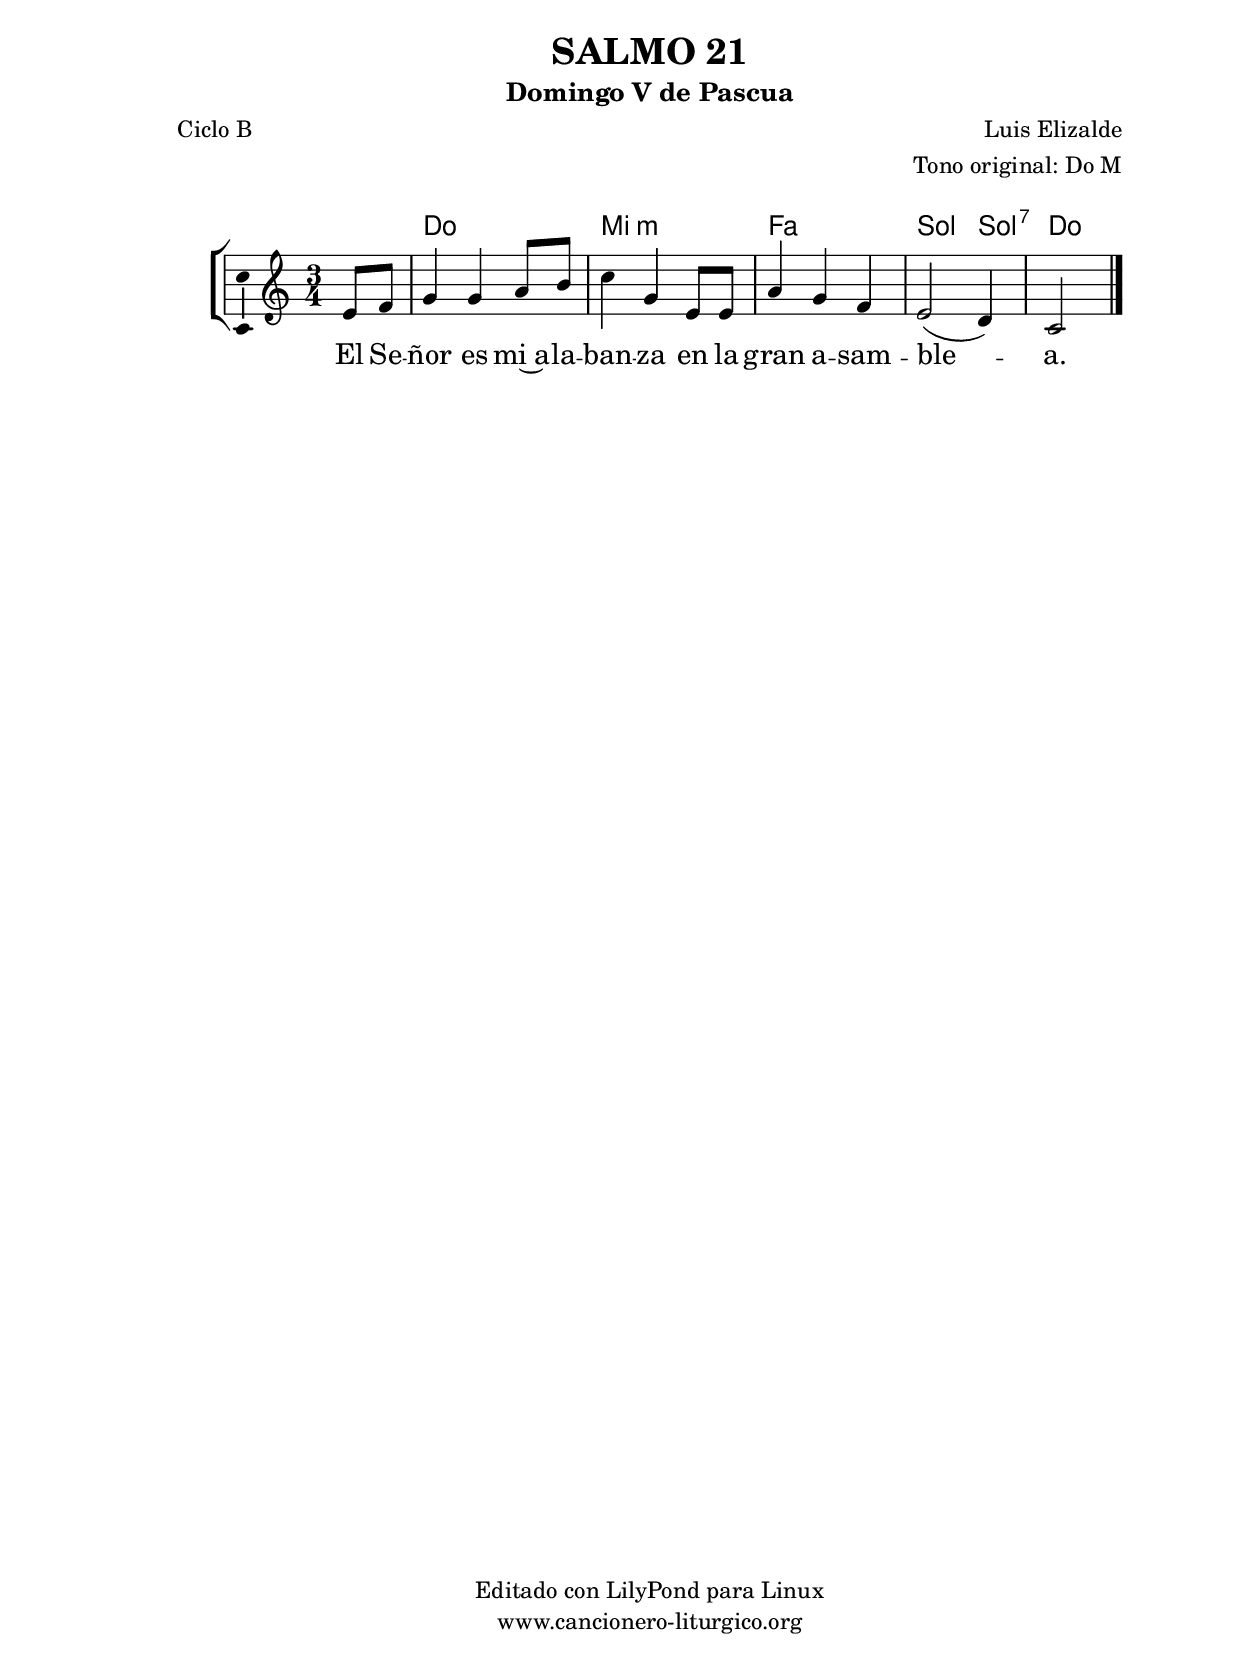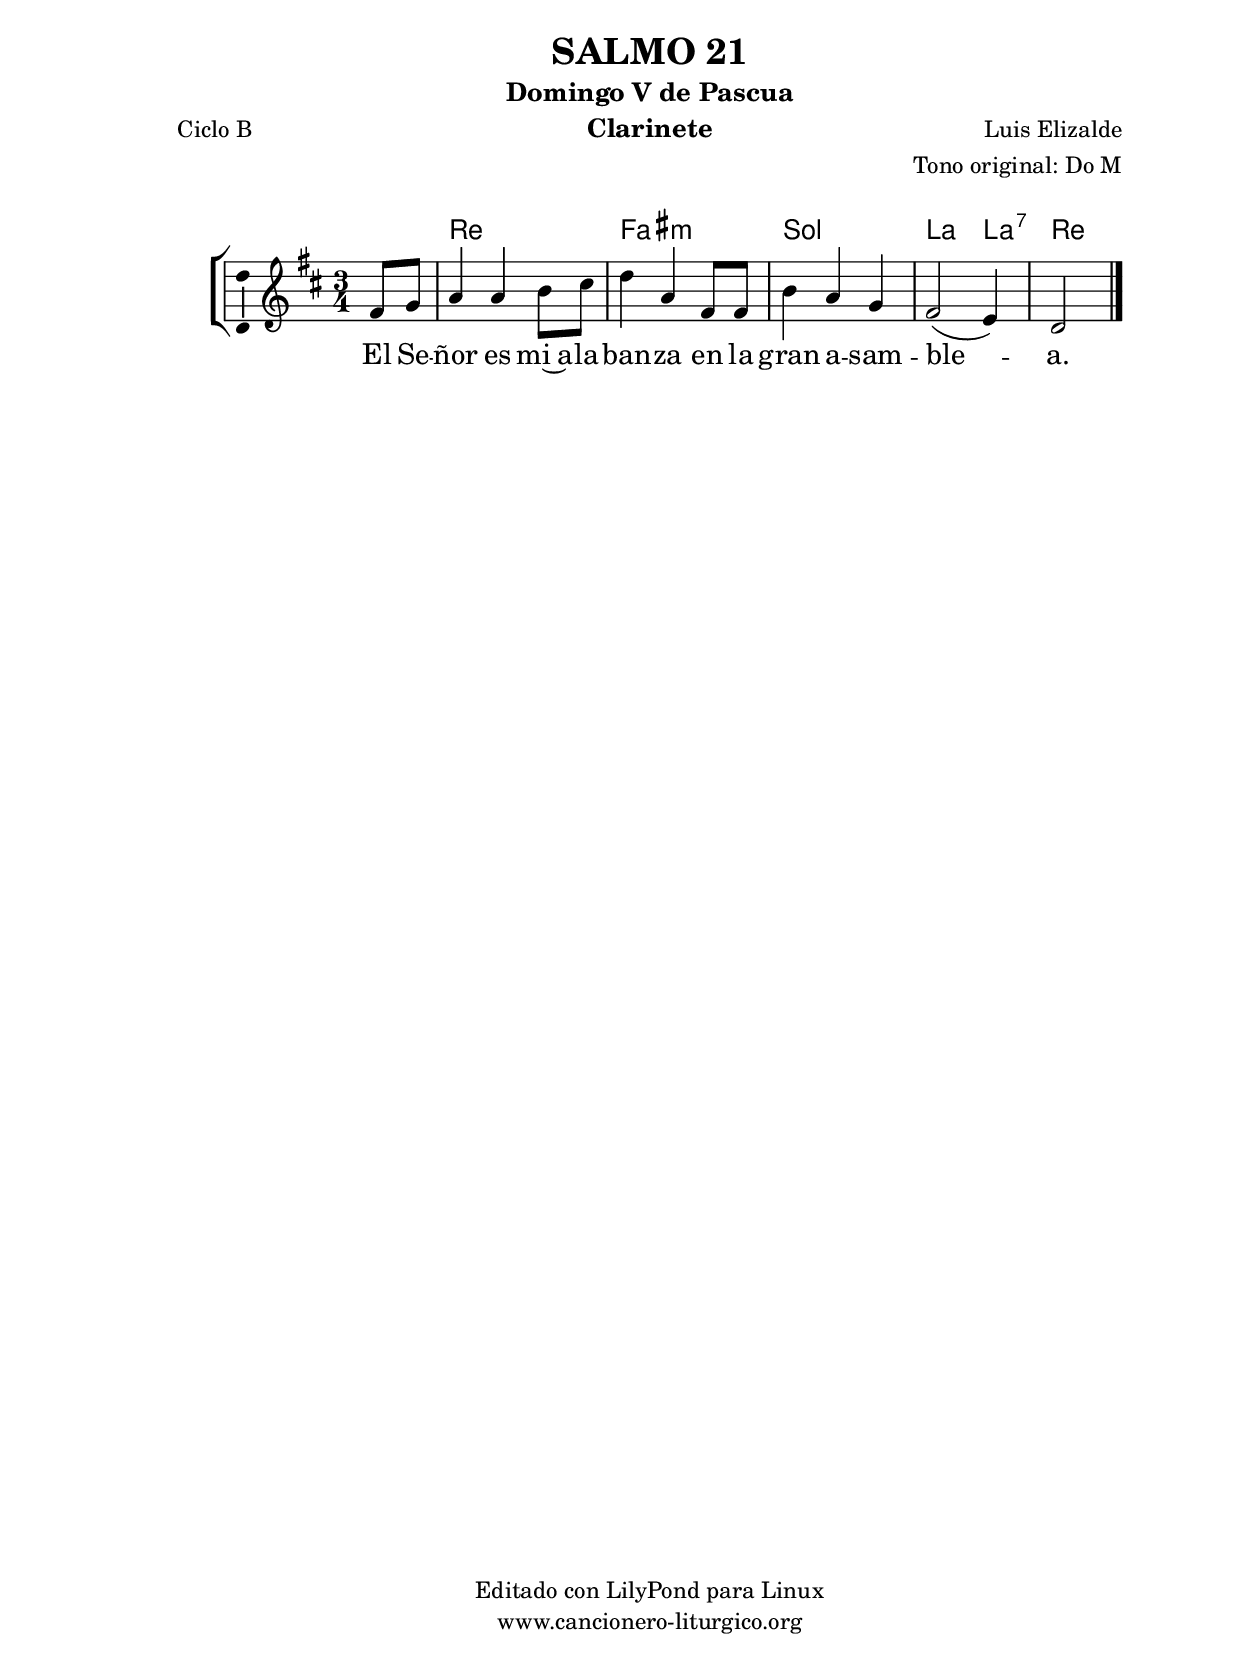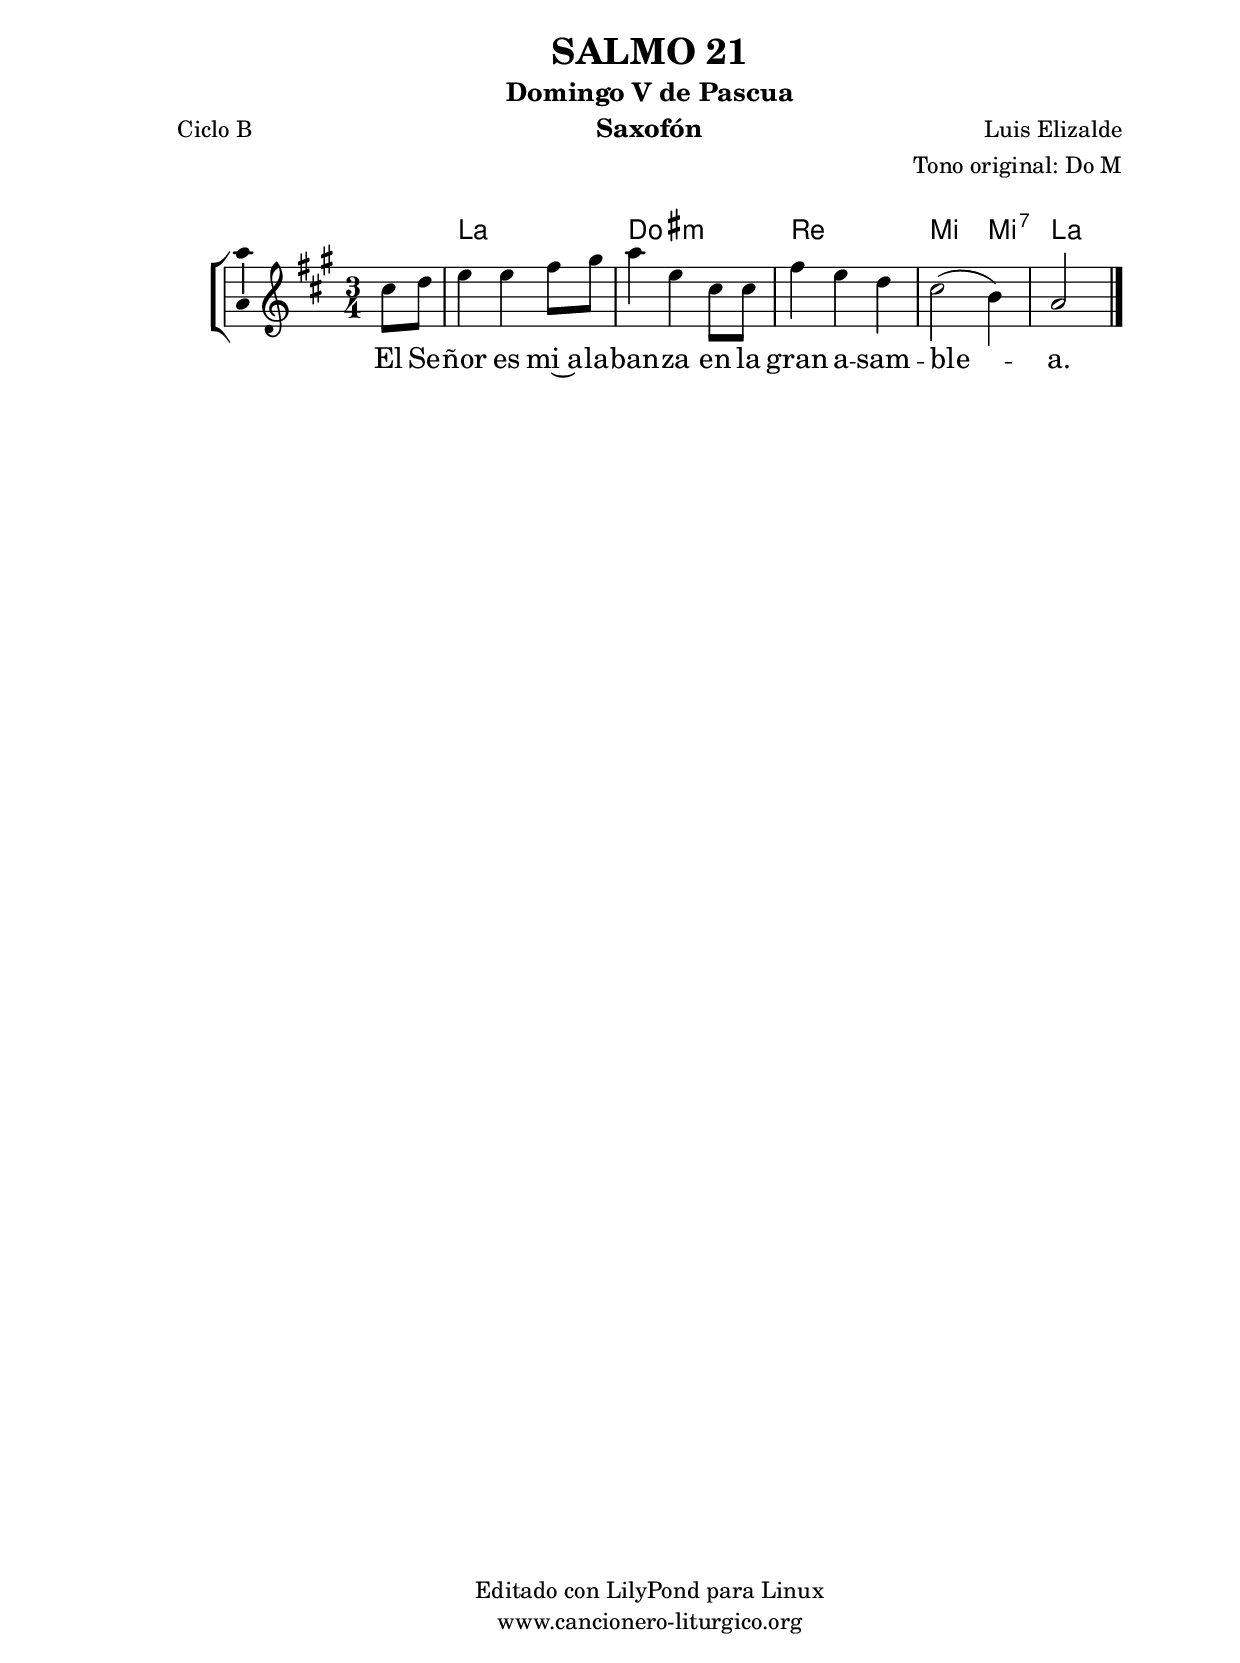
%
%para convertir .midi en .wav:
%timidity filename.midi -Ow -o finename.wav
%
%
%Para convertir de .wav a .mp3:
%lame -h -m j filename.wav
%
%
%para escuchar el midi:
%timidity nombrefichero.midi
%


%versión de lilypond para la que se ha escrito esta partitura:
\version "2.16.0"

	%Tamaño papel
	#(set-default-paper-size "a4")
	%Tamaño partitura
	#(set-global-staff-size 20)
	%No responde al pulsar sobre una nota
	#(ly:set-option 'point-and-click #f)

%parámetros del encabezamiento:
\header {
	title = "SALMO 21"
	subtitle = "Domingo V de Pascua"
	composer = "Luis Elizalde"
	poet = "Ciclo B"
	meter = ""
	arranger = "Tono original: Do M"
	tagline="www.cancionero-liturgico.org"
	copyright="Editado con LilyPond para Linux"
	tiempo = "Pascua"
	usos = "Salmo"
	letra = "El Señor es mi alabanza en la gran asamblea."
	}

%parámetros asociados al papel:
\paper  {
	oddHeaderMarkup = \markup {\fill-line { \on-the-fly #not-first-page \fromproperty #'header:title \on-the-fly #not-first-page \fromproperty #'header:composer }}
	evenHeaderMarkup = \markup {\fill-line { \fromproperty #'header:composer \fromproperty #'header:title }}
	#(set-paper-size "a4")
	print-page-number = ##f
	first-page-number = 1
	print-first-page-number = ##f
%	head-separation = 3.0 \cm
	top-margin = 2.0 \cm
	bottom-margin = 0.5\cm
%%%	bottom-margin = -1.0\cm
	left-margin = 3.0 \cm
	line-width = 16.0 \cm 
	indent = 8\mm
	interscoreline = 2.\mm
	between-system-space = 15\mm
%	para que las partituras no llenen la hoja:
	ragged-bottom = ##t
%	idem para la última hoja:
	ragged-last-bottom = ##f
%	para que las partituras llenen el ancho del papel:
	ragged-last = ##f
	after-title-space = 2.5 \cm
%page-count=1
%system-count=1

	%Flexible Vertical Spacing
%	markup-markup-spacing =
%	#'((basic-distance . 15) (minimum-distance . 15) (padding . 3))
	markup-system-spacing =
	#'((basic-distance . 15) (minimum-distance . 15) (padding . 3))
	system-system-spacing =
	#'((basic-distance . 15) (minimum-distance . 15) (padding . 3))
	score-system-spacing =
	#'((basic-distance . 15) (minimum-distance . 15) (padding . 5))
%	top-system-spacing = % header
%	#'((basic-distance . 8) (minimum-distance . 0) (padding . 3))
%	top-markup-spacing =
%	#'((basic-distance . 20) (minimum-distance . 20) (padding . 3))
	last-bottom-spacing = % footer
	#'((basic-distance . 5) (minimum-distance . 5) (padding . 3))
%	score-markup-spacing =
%	#'((basic-distance . 16) (minimum-distance . 13) (padding . 3))

	}


%parámetros que afectan a toda la partitura:
global =  {
	%clave de sol (G):
	\clef G
	%armadura:
%	\transpose d ees
	\key c \major
	\tempo 4=100
	\set Score.tempoHideNote = ##t
	}


acordes = {
	\italianChords
	\chordmode {
%	\transpose d ees
{

s4
c2. e:m f g2 g4:7 c2

	}
	}
}

melodia = 
%	\transpose d ees
{
	\relative c'{

\time 3/4
\partial4
e8 f
g4 g a8 b
c4 g e8 e
a4 g f
e2 (d4)
c2 %s4

	\bar "|."
	}
	}


texto = \lyricmode {
El Se -- ñor es mi~a -- la -- ban -- za en la gran a -- sam -- ble -- a.
	}


acordesStaff = \context ChordNames = acordesStaff <<
	\set chordChanges = ##t
	\acordes
	>>


vozStaff = \context Voice = vozStaff
\with {\consists "Ambitus_engraver"}
<<
%	\set Staff.instrumentName = ""
%	\set Staff.shortInstrumentName = ""
%	\set Staff.midiInstrument = #"clarinet"
%	\set Staff.midiInstrument = #"cello"
%	\set Staff.midiInstrument = #"flute"
	\set Staff.midiInstrument = #"electric guitar (jazz)"
%	\set Staff.midiInstrument = #"english horn"
%	\set Staff.midiInstrument = #"violin"
%	\set Staff.midiInstrument = #"glockenspiel"
	\set Staff.midiMinimumVolume = #0.7
	\set Staff.midiMaximumVolume = #0.9
	\global
	\melodia
	>>


textoStaff = \context Lyrics = textoStaff <<
	\lyricsto vozStaff \texto
	>>

\book {
	\score {
		\context ChoirStaff {
			\override StaffGroup.SystemStartBracket #'collapse-height = #1
			\override Score.SystemStartBar #'collapse-height = #1
			<<
			\acordesStaff
			\vozStaff
			\textoStaff
			>>
			}
		\layout {
	    		\context {
				\Lyrics
				\override LyricText #'font-size = #2
				}
	   		 \context {
				\Score
				%fontSize = #3
				\override StaffSymbol #'staff-space = #(magstep +3)
				%\override Beam #'thickness = #0.55
				%\override SpacingSpanner #'spacing-increment = #1.0
				%\override Slur #'height-limit = #1.5
				}
			}
		}
	\score {
		\unfoldRepeats
		\context ChoirStaff {
			<<
			\acordesStaff
			\vozStaff
			>>
			}
		\midi {
	  		\context {
	  			\Score
				tempoWholesPerMinute = #(ly:make-moment 70 4)
				}
			}
		}
	}

%Partitura para clarinete
#(define output-suffix "C")
\book {
	\header{
		instrument = "Clarinete"
		}
	\score {
		\context ChoirStaff {
			\override StaffGroup.SystemStartBracket #'collapse-height = #1
			\override Score.SystemStartBar #'collapse-height = #1
\transpose c d
			<<
			\acordesStaff
			\vozStaff
			\textoStaff
			>>
			}
		\layout {
	    		\context {
				\Lyrics
				\override LyricText #'font-size = #2
				}
	   		 \context {
				\Score
				%fontSize = #3
				\override StaffSymbol #'staff-space = #(magstep +3)
				%\override Beam #'thickness = #0.55
				%\override SpacingSpanner #'spacing-increment = #1.0
				%\override Slur #'height-limit = #1.5
				}
			}
		}
	}

%Partitura para saxofón
#(define output-suffix "S")
\book {
	\header{
		instrument = "Saxofón"
		}
	\score {
		\context ChoirStaff {
			\override StaffGroup.SystemStartBracket #'collapse-height = #1
			\override Score.SystemStartBar #'collapse-height = #1
\transpose c a
			<<
			\acordesStaff
			\vozStaff
			\textoStaff
			>>
			}
		\layout {
	    		\context {
				\Lyrics
				\override LyricText #'font-size = #2
				}
	   		 \context {
				\Score
				%fontSize = #3
				\override StaffSymbol #'staff-space = #(magstep +3)
				%\override Beam #'thickness = #0.55
				%\override SpacingSpanner #'spacing-increment = #1.0
				%\override Slur #'height-limit = #1.5
				}
			}
		}
	}

